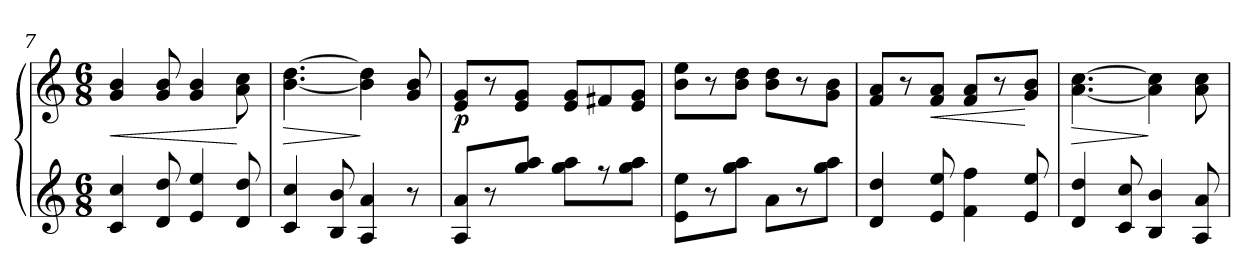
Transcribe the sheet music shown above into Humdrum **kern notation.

**kern	**kern	**dynam
*part1	*part1	*part1
*staff2	*staff1	*staff1/2
!!LO:LB:g=z
*M6/8	*M6/8	*
=7	=7	=7
!	!	!LO:HP:b
4c/ 4cc/	4g/ 4b/	<
8d/ 8dd/	8g/ 8b/	.
4e/ 4ee/	4g/ 4b/	.
8d/ 8dd/	8a\ 8cc\	[
=8	=8	=8
!	!	!LO:HP:b
4c/ 4cc/	[<4.b\ [>4.dd\	>
8B/ 8b/	.	.
4A/ 4a/	4b\] 4dd\]	]
8r	8g/ 8b/	.
=9	=9	=9
!	!	!LO:DY:b
8A/ 8a/L	8e/ 8g/L	p
8r	8r	.
8gg/ 8aa/J	8e/ 8g/J	.
8gg\ 8aa\L	8e/ 8g/L	.
8r	8f#X/	.
8gg\ 8aa\J	8e/ 8g/J	.
=10	=10	=10
8e\ 8ee\L	8b\ 8ee\L	.
8r	8r	.
8gg\ 8aa\J	8b\ 8dd\J	.
8a\L	8b\ 8dd\L	.
8r	8r	.
8gg\ 8aa\J	8g\ 8b\J	.
=11	=11	=11
4d/ 4dd/	8f/ 8a/L	.
.	8r	.
!	!	!LO:HP:b
8e/ 8ee/	8f/ 8a/J	<
4f\ 4ff\	8f/ 8a/L	.
.	8r	.
8e/ 8ee/	8g/ 8b/J	[
=12	=12	=12
!	!	!LO:HP:b
4d/ 4dd/	[<4.a\ [>4.cc\	>
8c/ 8cc/	.	.
4B/ 4b/	4a\] 4cc\]	]
8A/ 8a/	8a\ 8cc\	.
=	=	=
*-	*-	*-
